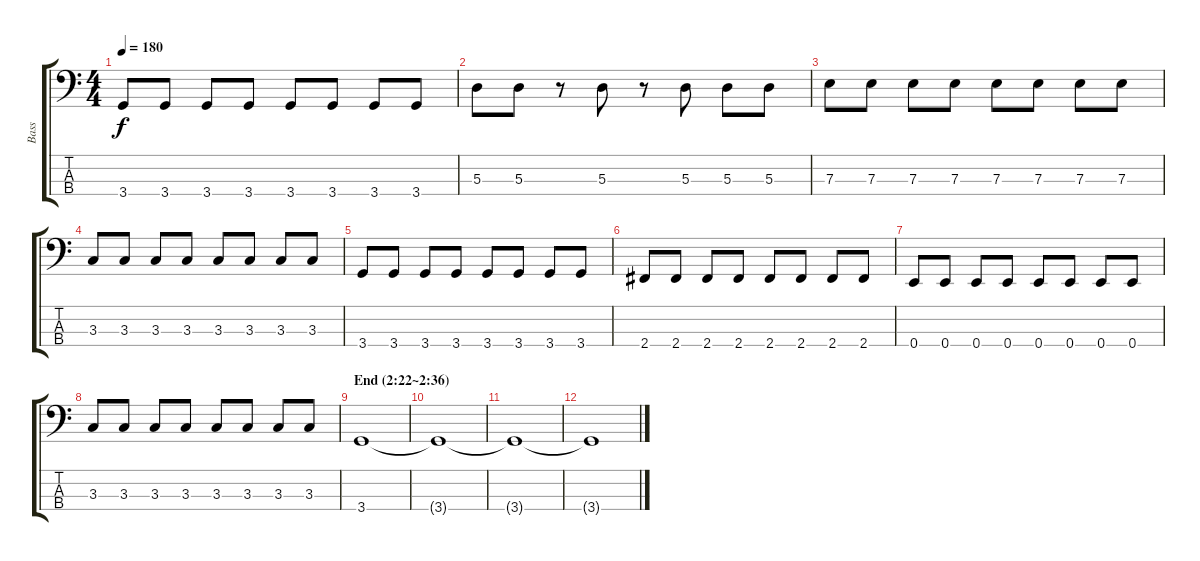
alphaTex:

\track ("Bass" "Bass") {instrument electricbassfinger}
\staff {score tabs}
\tuning (G2 D2 A1 E1) {hide}
\ts (4 4)
\tempo 180
\clef f4
\ks c
3.4.8{dy f} 3.4.8 3.4.8 3.4.8 3.4.8 3.4.8 3.4.8 3.4.8 |
5.3.8 5.3.8 r.8 5.3.8 r.8 5.3.8 5.3.8 5.3.8 |
7.3.8 7.3.8 7.3.8 7.3.8 7.3.8 7.3.8 7.3.8 7.3.8 |
3.3.8 3.3.8 3.3.8 3.3.8 3.3.8 3.3.8 3.3.8 3.3.8 |
3.4.8 3.4.8 3.4.8 3.4.8 3.4.8 3.4.8 3.4.8 3.4.8 |
2.4.8 2.4.8 2.4.8 2.4.8 2.4.8 2.4.8 2.4.8 2.4.8 |
0.4.8 0.4.8 0.4.8 0.4.8 0.4.8 0.4.8 0.4.8 0.4.8 |
3.3.8 3.3.8 3.3.8 3.3.8 3.3.8 3.3.8 3.3.8 3.3.8 |
\section ("" "End (2:22~2:36)")
3.4.1 |
3.4{t}.1 |
3.4{t}.1 |
3.4{t}.1
